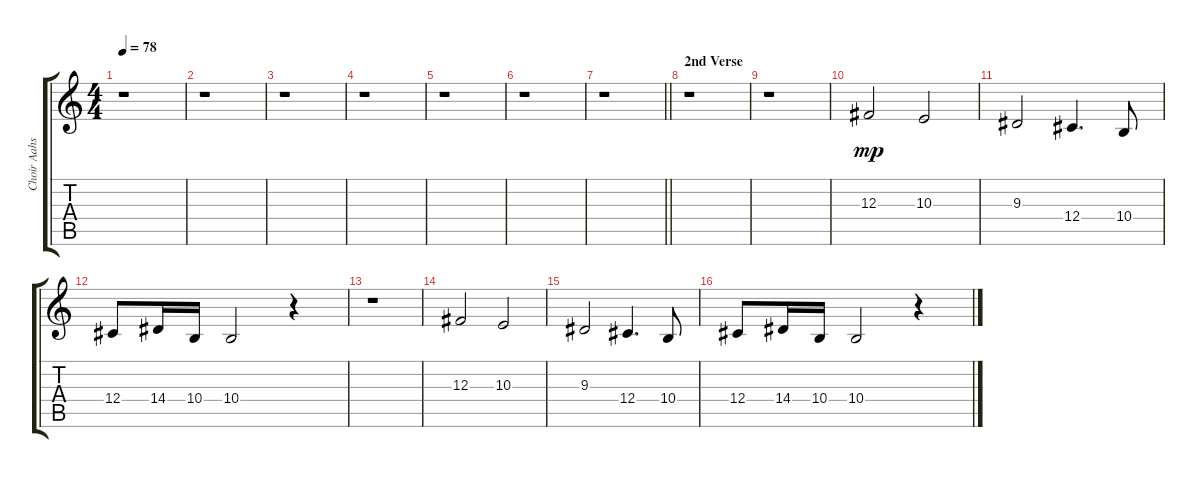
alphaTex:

\track ("Choir Aahs& Rain" "Choir Aahs") {instrument choiraahs}
\staff {score tabs}
\tuning (Eb4 Bb3 Gb3 Db3 Ab2 Eb2) {hide}
\ts (4 4)
\tempo 78
\clef g2
\ks c
r.1{dy mp} |
r.1 |
r.1 |
r.1 |
r.1 |
r.1 |
\barLineRight lightlight
r.1 |
\section ("" "2nd Verse")
r.1 |
r.1 |
12.3.2 10.3.2 |
9.3.2 12.4.4{d} 10.4.8 |
12.4.8 14.4.16 10.4.16 10.4.2 r.4 |
r.1 |
12.3.2 10.3.2 |
9.3.2 12.4.4{d} 10.4.8 |
12.4.8 14.4.16 10.4.16 10.4.2 r.4
